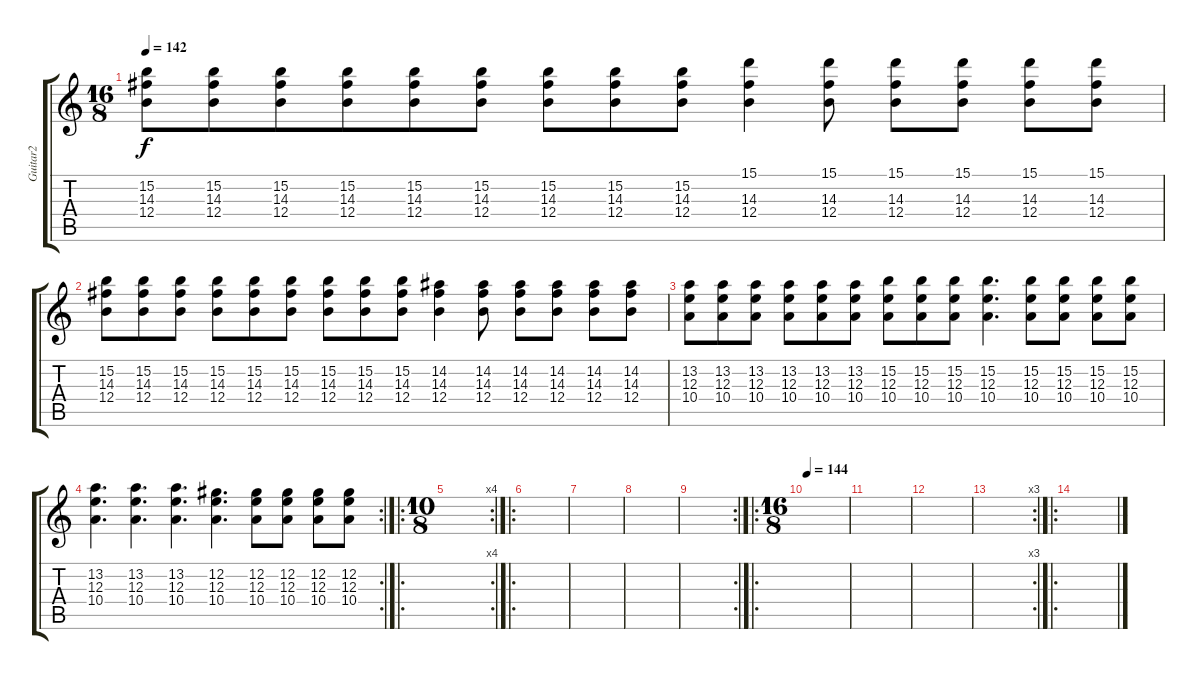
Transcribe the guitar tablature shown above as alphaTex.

\track ("Guitar2" "Guitar2") {instrument overdrivenguitar}
\staff {score tabs}
\tuning (B3 Ab3 E3 B2 Gb2 B1) {hide}
\ts (16 8)
\tempo 142
\clef g2
\ks c
(15.2 14.3 12.4).8{dy f beam merge} (15.2 14.3 12.4).8{beam merge} (15.2 14.3 12.4).8 (15.2 14.3 12.4).8{beam merge} (15.2 14.3 12.4).8{beam merge} (15.2 14.3 12.4).8 (15.2 14.3 12.4).8{beam merge} (15.2 14.3 12.4).8{beam merge} (15.2 14.3 12.4).8 (15.1 14.3 12.4).4{beam split} (15.1 14.3 12.4).8{beam split} (15.1 14.3 12.4).8{beam merge} (15.1 14.3 12.4).8{beam split} (15.1 14.3 12.4).8{beam merge} (15.1 14.3 12.4).8 |
(15.2 14.3 12.4).8{beam merge} (15.2 14.3 12.4).8{beam merge} (15.2 14.3 12.4).8{beam split} (15.2 14.3 12.4).8{beam merge} (15.2 14.3 12.4).8{beam merge} (15.2 14.3 12.4).8{beam split} (15.2 14.3 12.4).8{beam merge} (15.2 14.3 12.4).8{beam merge} (15.2 14.3 12.4).8 (14.2 14.3 12.4).4{beam split} (14.2 14.3 12.4).8{beam split} (14.2 14.3 12.4).8{beam merge} (14.2 14.3 12.4).8{beam split} (14.2 14.3 12.4).8{beam merge} (14.2 14.3 12.4).8 |
(13.2 12.3 10.4).8{beam merge} (13.2 12.3 10.4).8{beam merge} (13.2 12.3 10.4).8{beam split} (13.2 12.3 10.4).8{beam merge} (13.2 12.3 10.4).8{beam merge} (13.2 12.3 10.4).8{beam split} (15.2 12.3 10.4).8{beam merge} (15.2 12.3 10.4).8{beam merge} (15.2 12.3 10.4).8 (15.2 12.3 10.4).4{d beam split} (15.2 12.3 10.4).8{beam merge} (15.2 12.3 10.4).8{beam split} (15.2 12.3 10.4).8{beam merge} (15.2 12.3 10.4).8 |
\rc 2
(13.2 12.3 10.4).4{d} (13.2 12.3 10.4).4{d} (13.2 12.3 10.4).4{d} (12.2 12.3 10.4).4{d beam split} (12.2 12.3 10.4).8{beam merge} (12.2 12.3 10.4).8{beam split} (12.2 12.3 10.4).8{beam merge} (12.2 12.3 10.4).8 |
\ro
\rc 4
\ts (10 8)
|
\ro
|
|
|
\rc 2
|
\ro
\ts (16 8)
\tempo 144
|
|
|
\rc 3
|
\ro
